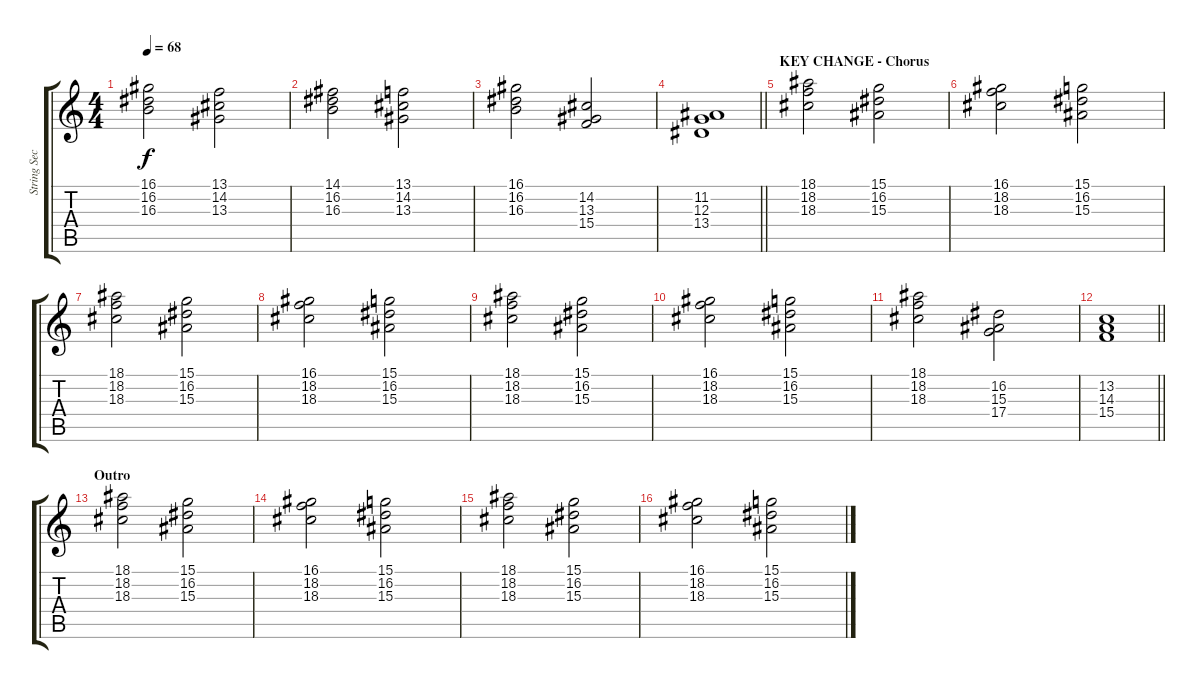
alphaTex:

\track ("String Section" "String Sec") {instrument stringensemble1}
\staff {score tabs}
\tuning (E4 B3 G3 D3 A2 E2) {hide}
\ts (4 4)
\tempo 68
\clef g2
\ks c
(16.1 16.2 16.3).2{dy f} (13.1 14.2 13.3).2 |
(14.1 16.2 16.3).2 (13.1 14.2 13.3).2 |
(16.1 16.2 16.3).2 (14.2 13.3 15.4).2 |
\barLineRight lightlight
(11.2 12.3 13.4).1 |
\section ("" "KEY CHANGE - Chorus")
(18.1 18.2 18.3).2 (15.1 16.2 15.3).2 |
(16.1 18.2 18.3).2 (15.1 16.2 15.3).2 |
(18.1 18.2 18.3).2 (15.1 16.2 15.3).2 |
(16.1 18.2 18.3).2 (15.1 16.2 15.3).2 |
(18.1 18.2 18.3).2 (15.1 16.2 15.3).2 |
(16.1 18.2 18.3).2 (15.1 16.2 15.3).2 |
(18.1 18.2 18.3).2 (16.2 15.3 17.4).2 |
\barLineRight lightlight
(13.2 14.3 15.4).1 |
\section ("" "Outro")
(18.1 18.2 18.3).2 (15.1 16.2 15.3).2 |
(16.1 18.2 18.3).2 (15.1 16.2 15.3).2 |
(18.1 18.2 18.3).2 (15.1 16.2 15.3).2 |
(16.1 18.2 18.3).2 (15.1 16.2 15.3).2
